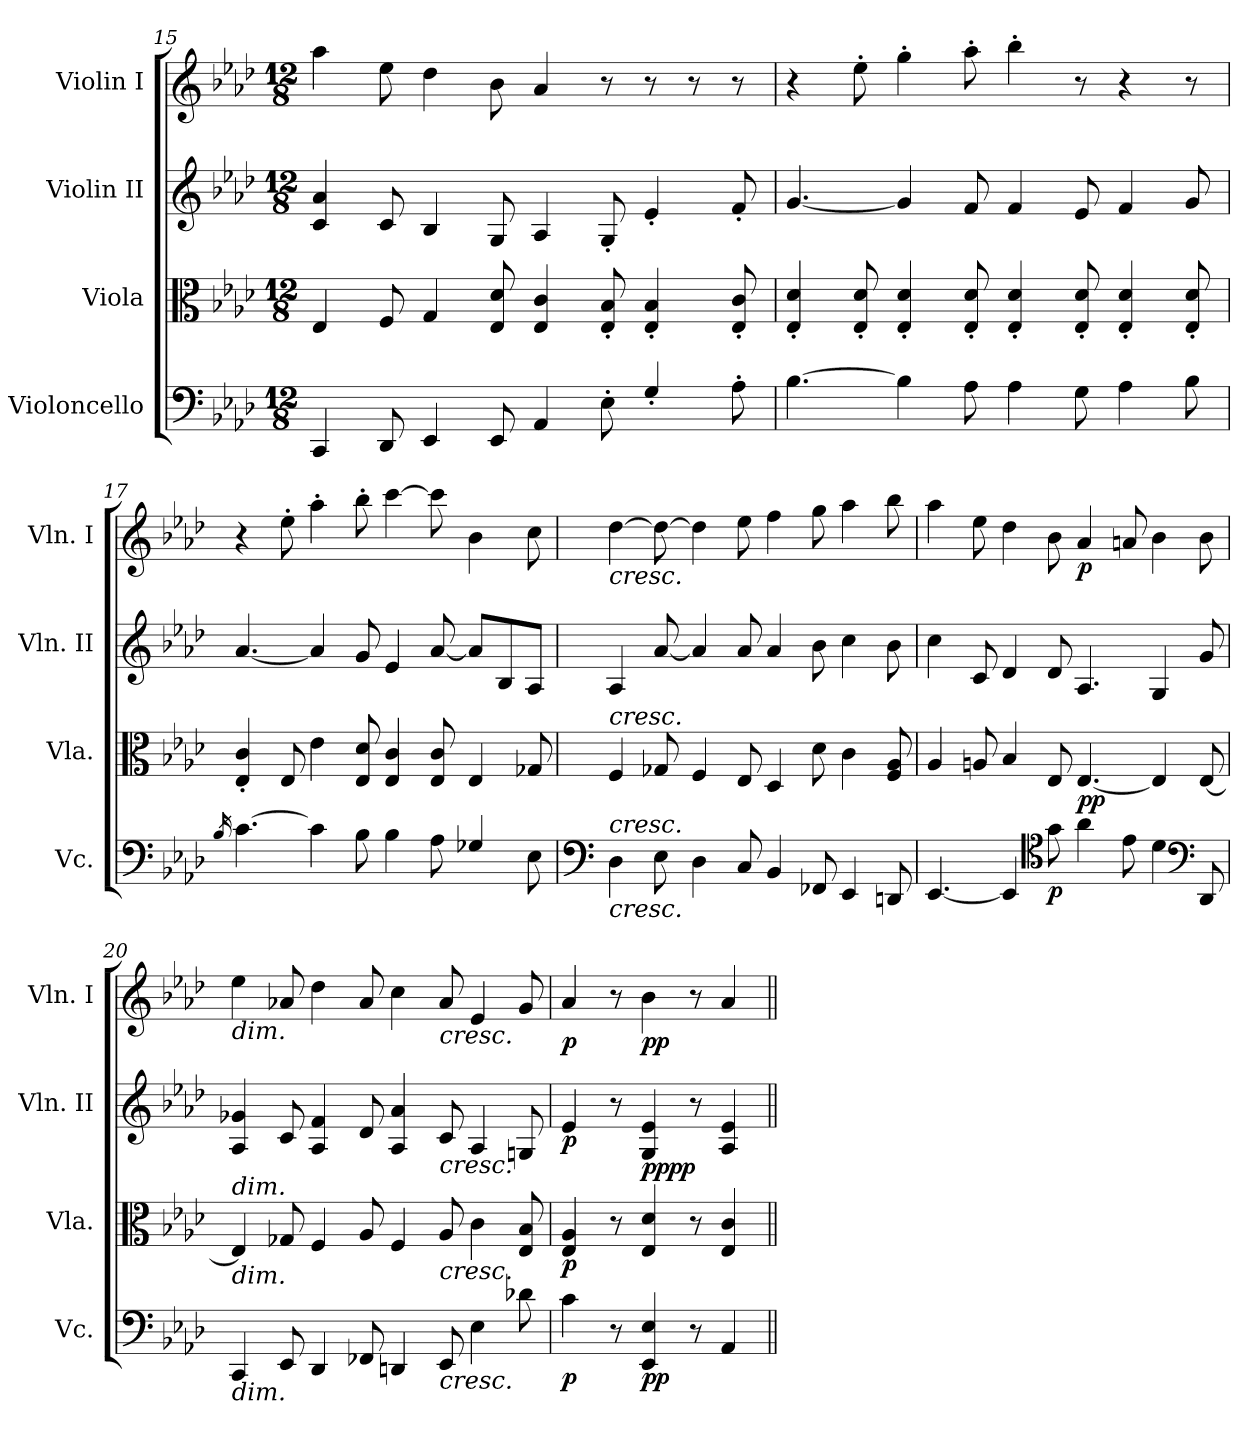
**kern	**dynam	**kern	**dynam	**kern	**dynam	**kern	**dynam
*part4	*part4	*part3	*part3	*part2	*part2	*part1	*part1
*staff4	*staff4	*staff3	*staff3	*staff2	*staff2	*staff1	*staff1
*I"Violoncello	*	*I"Viola	*	*I"Violin II	*	*I"Violin I	*
*I'Vc.	*	*I'Vla.	*	*I'Vln. II	*	*I'Vln. I	*
*clefF4	*	*clefC3	*	*clefG2	*	*clefG2	*
*k[b-e-a-d-]	*	*k[b-e-a-d-]	*	*k[b-e-a-d-]	*	*k[b-e-a-d-]	*
*A-:	*	*A-:	*	*A-:	*	*A-:	*
*M12/8	*	*M12/8	*	*M12/8	*	*M12/8	*
=15	=15	=15	=15	=15	=15	=15	=15
4CC/	.	4E-/	.	4c/ 4a-/	.	4aa-\	.
8DD-/	.	8F/	.	8c/	.	8ee-\	.
4EE-/	.	4G/	.	4B-/	.	4dd-\	.
8EE-/	.	8E-/ 8d-/	.	8G/	.	8b-\	.
4AA-/	.	4E-/ 4c/	.	4A-/	.	4a-/	.
8E-'\	.	8E-/' 8B-/'	.	8G'/	.	8r	.
4G'/	.	4E-/' 4B-/'	.	4e-'/	.	8r	.
.	.	.	.	.	.	8r	.
8A-'\	.	8E-/' 8c/'	.	8f'/	.	8r	.
=16	=16	=16	=16	=16	=16	=16	=16
[4.B-\	.	4E-/' 4d-/'	.	[4.g/	.	4r	.
.	.	8E-/' 8d-/'	.	.	.	8ee-'\	.
4B-\]	.	4E-/' 4d-/'	.	4g/]	.	4gg'\	.
8A-\	.	8E-/' 8d-/'	.	8f/	.	8aa-'\	.
4A-\	.	4E-/' 4d-/'	.	4f/	.	4bb-'\	.
8G\	.	8E-/' 8d-/'	.	8e-/	.	8r	.
4A-\	.	4E-/' 4d-/'	.	4f/	.	4r	.
8B-\	.	8E-/' 8d-/'	.	8g/	.	8r	.
=17	=17	=17	=17	=17	=17	=17	=17
16qB-/	.	.	.	.	.	.	.
[4.c\	.	4E-/' 4c/'	.	[4.a-/	.	4r	.
.	.	8E-/	.	.	.	8ee-'\	.
4c\]	.	4e-\	.	4a-/]	.	4aa-'\	.
8B-\	.	8E-/ 8d-/	.	8g/	.	8bb-'\	.
4B-\	.	4E-/ 4c/	.	4e-/	.	[4ccc\	.
8A-\	.	8E-/ 8c/	.	[8a-/	.	8ccc\]	.
4G-X/	.	4E-/	.	8a-/L]	.	4b-\	.
.	.	.	.	8B-/	.	.	.
8E-\	.	8G-X/	.	8A-/J	.	8cc\	.
=18	=18	=18	=18	=18	=18	=18	=18
*clefF4	*	*	*	*	*	*	*
!	!	!	!	!	!	!LO:TX:b:i:t=cresc.	!
!	!	!LO:TX:a:i:t=cresc.	!	!	!	!	!
!LO:TX:b:i:t=cresc.	!	!	!	!	!	!	!
!LO:TX:a:i:t=cresc.	!	!	!	!	!	!	!
4D-\	.	4F/	.	4A-/	.	[4dd-\	.
8E-\	.	8G-X/	.	[8a-/	.	8dd-\_	.
4D-\	.	4F/	.	4a-/]	.	4dd-\]	.
8C/	.	8E-/	.	8a-/	.	8ee-\	.
4BB-/	.	4D-/	.	4a-/	.	4ff\	.
8FF-X/	.	8d-\	.	8b-\	.	8gg\	.
4EE-/	.	4c\	.	4cc\	.	4aa-\	.
8DDn/	.	8F/ 8A-/	.	8b-\	.	8bb-\	.
=19	=19	=19	=19	=19	=19	=19	=19
[4.EE-/	.	4A-/	.	4cc\	.	4aa-\	.
.	.	8An/	.	8c/	.	8ee-\	.
4EE-/]	.	4B-/	.	4d-/	.	4dd-\	.
*clefC4	*	*	*	*	*	*	*
!	!LO:DY:b	!	!	!	!	!	!
8g\	p	8E-/	.	8d-/	.	8b-\	.
!	!	!	!LO:DY:b	!	!	!	!
!	!	!	!LO:DY:n=1:b	!	!	!	!LO:DY:b
4a-\	.	[4.E-/	p p	4.A-/	.	4a-/	p
8e-\	.	.	.	.	.	8an/	.
4d-\	.	4E-/]	.	4G/	.	4b-\	.
*clefF4	*	*	*	*	*	*	*
8DD-/	.	[8E-/	.	8g/	.	8b-\	.
=20	=20	=20	=20	=20	=20	=20	=20
!	!	!	!	!	!	!LO:TX:b:i:t=dim.	!
!	!	!LO:TX:b:i:t=dim.	!	!	!	!	!
!	!	!LO:TX:a:i:t=dim.	!	!	!	!	!
!LO:TX:b:i:t=dim.	!	!	!	!	!	!	!
4CC/	.	4E-/]	.	4A-/ 4g-X/	.	4ee-\	.
8EE-/	.	8G-X/	.	8c/	.	8a-X/	.
4DD-/	.	4F/	.	4A-/ 4f/	.	4dd-\	.
8FF-X/	.	8A-/	.	8d-/	.	8a-/	.
4DDn/	.	4F/	.	4A-/ 4a-/	.	4cc\	.
!	!	!	!	!	!	!LO:TX:b:i:t=cresc.	!
!	!	!	!	!LO:TX:b:i:t=cresc.	!	!	!
!	!	!LO:TX:b:i:t=cresc.	!	!	!	!	!
!LO:TX:b:i:t=cresc.	!	!	!	!	!	!	!
8EE-/	.	8A-/	.	8c/	.	8a-/	.
4E-\	.	4c\	.	4A-/	.	4e-/	.
8d-X\	.	8E-/ 8B-/	.	8Gn/	.	8g/	.
=21	=21	=21	=21	=21	=21	=21	=21
!	!LO:DY:b	!	!LO:DY:b	!	!LO:DY:b	!	!LO:DY:b
4c\	p	4E-/ 4A-/	p	4e-/	p	4a-/	p
8r	.	8r	.	8r	.	8r	.
!	!LO:DY:b	!	!LO:DY:a	!	!	!	!
!	!	!	!LO:DY:n=1:b	!	!	!	!LO:DY:b
4EE-/ 4E-/	pp	4E-/ 4d-/	pp pp	4G/ 4e-/	.	4b-\	pp
8r	.	8r	.	8r	.	8r	.
4AA-/	.	4E-/ 4c/	.	4A-/ 4e-/	.	4a-/	.
=||	=||	=||	=||	=||	=||	=||	=||
*-	*-	*-	*-	*-	*-	*-	*-
